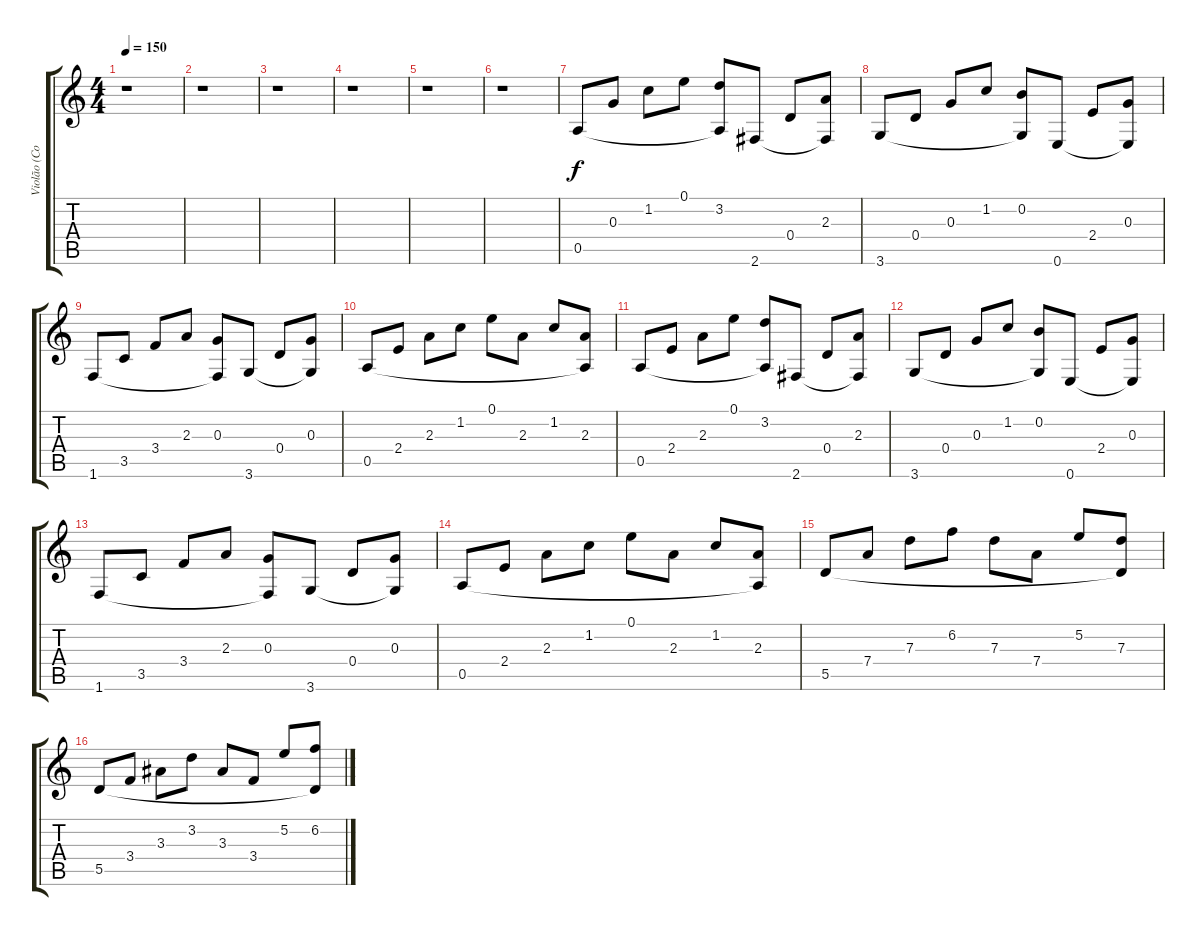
\track ("Violão (Cordas de Nylon)" "Violão (Co") {instrument acousticguitarnylon}
\staff {score tabs}
\tuning (E4 B3 G3 D3 A2 E2) {hide}
\ts (4 4)
\tempo 150
\clef g2
\ks c
r.1{dy f} |
r.1 |
r.1 |
r.1 |
r.1 |
r.1 |
0.5.8 0.3.8 1.2.8 0.1.8 (3.2 0.5{t}).8 2.6.8 0.4.8 (2.3 2.6{t}).8 |
3.6.8 0.4.8 0.3.8 1.2.8 (0.2 3.6{t}).8 0.6.8 2.4.8 (0.3 0.6{t}).8 |
1.6.8 3.5.8 3.4.8 2.3.8 (0.3 1.6{t}).8 3.6.8 0.4.8 (0.3 3.6{t}).8 |
0.5.8 2.4.8 2.3.8 1.2.8 0.1.8 2.3.8 1.2.8 (2.3 0.5{t}).8 |
0.5.8 2.4.8 2.3.8 0.1.8 (3.2 0.5{t}).8 2.6.8 0.4.8 (2.3 2.6{t}).8 |
3.6.8 0.4.8 0.3.8 1.2.8 (0.2 3.6{t}).8 0.6.8 2.4.8 (0.3 0.6{t}).8 |
1.6.8 3.5.8 3.4.8 2.3.8 (0.3 1.6{t}).8 3.6.8 0.4.8 (0.3 3.6{t}).8 |
0.5.8 2.4.8 2.3.8 1.2.8 0.1.8 2.3.8 1.2.8 (2.3 0.5{t}).8 |
5.5.8 7.4.8 7.3.8 6.2.8 7.3.8 7.4.8 5.2.8 (7.3 5.5{t}).8 |
5.5.8 3.4.8 3.3.8 3.2.8 3.3.8 3.4.8 5.2.8 (6.2 5.5{t}).8
